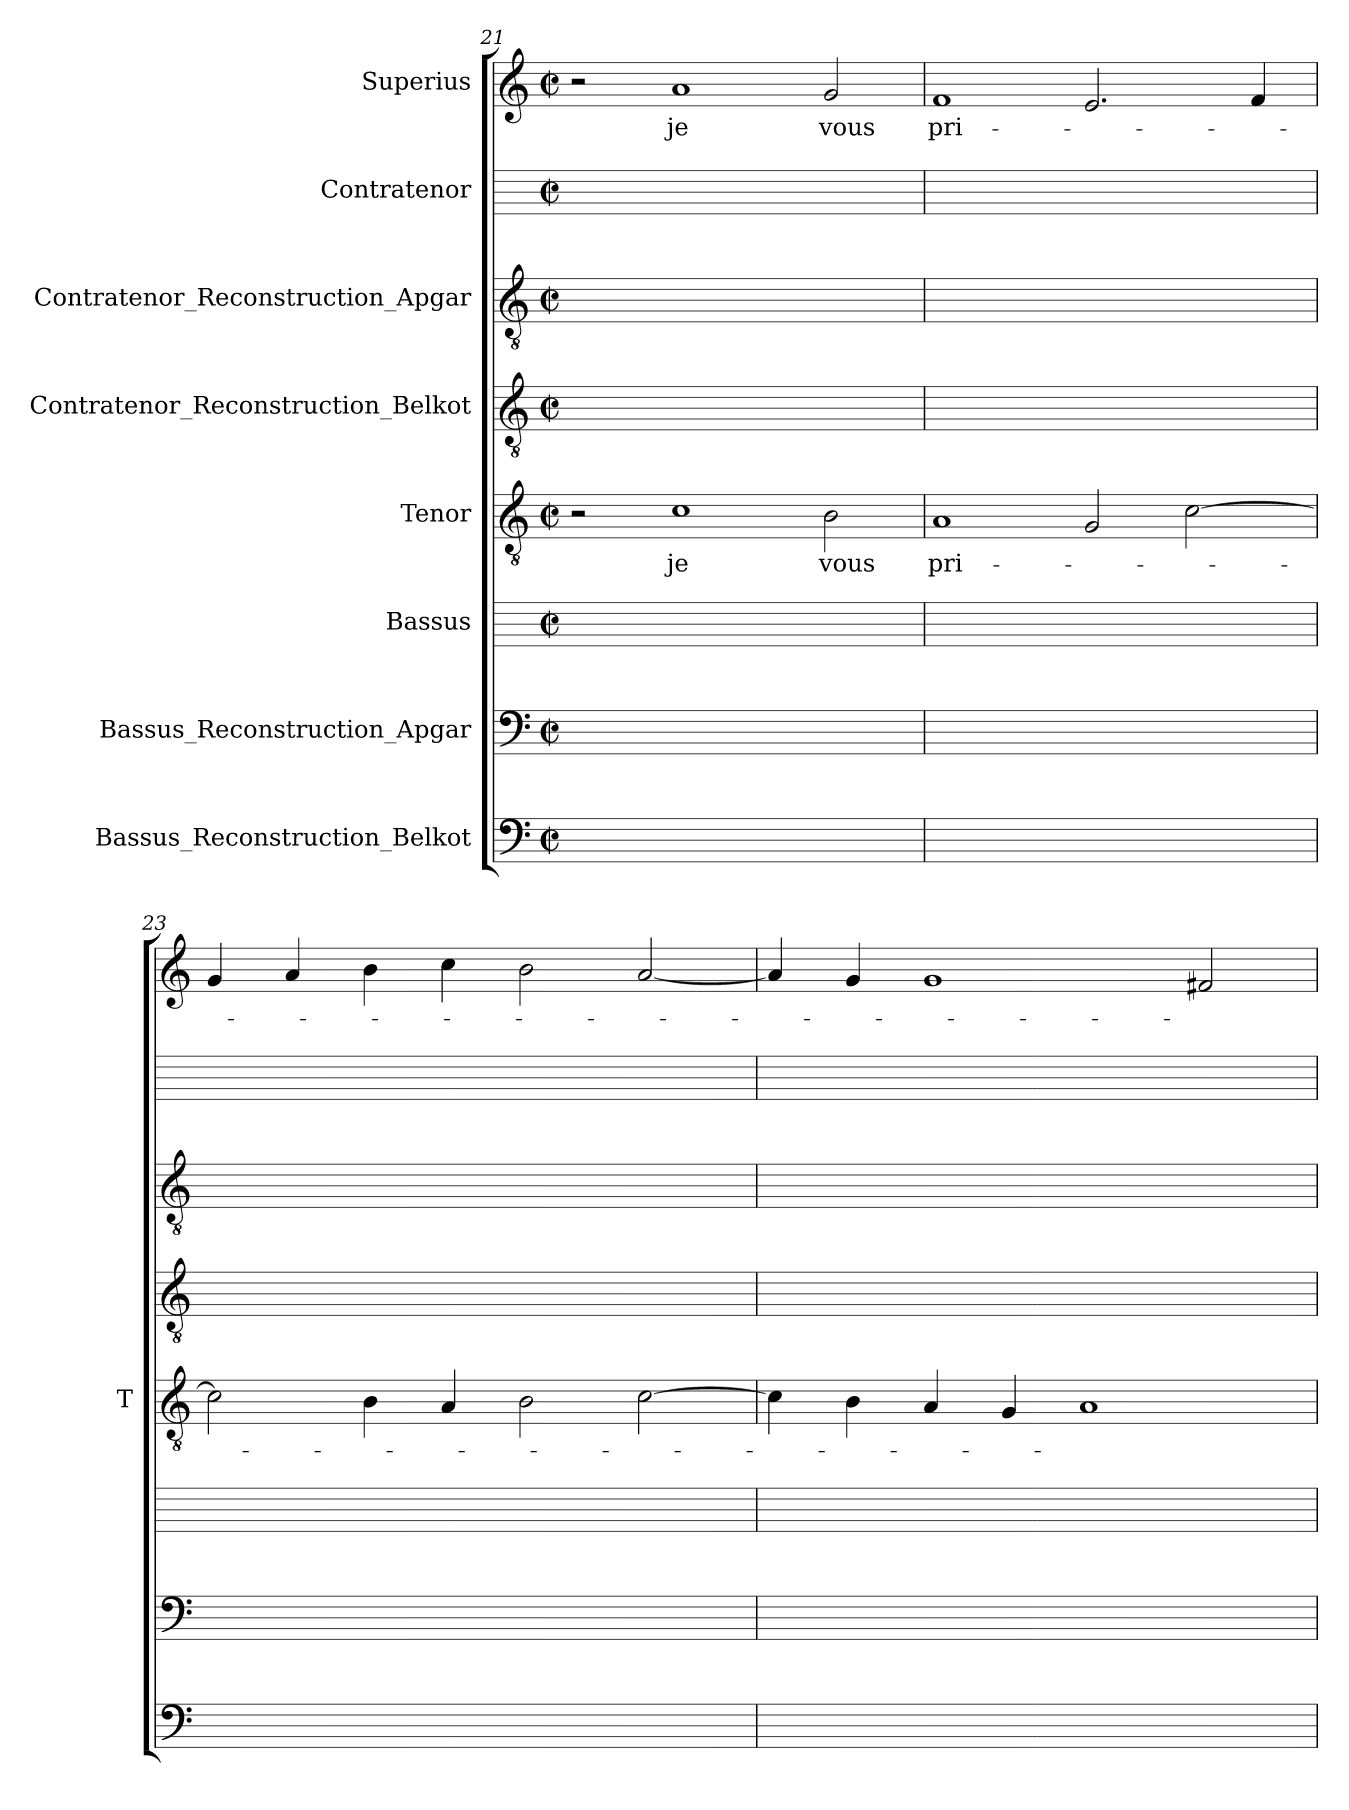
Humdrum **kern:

**kern	**kern	**kern	**kern	**text	**kern	**kern	**kern	**kern	**text
*part8	*part7	*part6	*part5	*part5	*part4	*part3	*part2	*part1	*part1
*staff8	*staff7	*staff6	*staff5	*staff5	*staff4	*staff3	*staff2	*staff1	*staff1
*I"Bassus_Reconstruction_Belkot	*I"Bassus_Reconstruction_Apgar	*I"Bassus	*I"Tenor	*	*I"Contratenor_Reconstruction_Belkot	*I"Contratenor_Reconstruction_Apgar	*I"Contratenor	*I"Superius	*
*	*	*	*I'T	*	*	*	*	*	*
*clefF4	*clefF4	*	*clefGv2	*	*clefGv2	*clefGv2	*	*clefG2	*
*k[]	*k[]	*	*k[]	*	*k[]	*k[]	*	*k[]	*
*C:	*C:	*	*C:	*	*C:	*C:	*	*C:	*
*M2/2	*M2/2	*M2/2	*M2/2	*	*M2/2	*M2/2	*M2/2	*M2/2	*
*met(c|)	*met(c|)	*met(c|)	*met(c|)	*	*met(c|)	*met(c|)	*met(c|)	*met(c|)	*
=21	=21	=21	=21	=21	=21	=21	=21	=21	=21
0ryy	0ryy	0ryy	2r	.	0ryy	0ryy	0ryy	2r	.
.	.	.	1c	-je	.	.	.	1a	-je
.	.	.	2B	-vous	.	.	.	2g	-vous
=22	=22	=22	=22	=22	=22	=22	=22	=22	=22
0ryy	0ryy	0ryy	1A	pri-	0ryy	0ryy	0ryy	1f	pri-
.	.	.	2G	.	.	.	.	2.e	.
.	.	.	[2c	.	.	.	.	.	.
.	.	.	.	.	.	.	.	4f	.
!!LO:PB:g=z
=23	=23	=23	=23	=23	=23	=23	=23	=23	=23
0ryy	0ryy	0ryy	2c]	.	0ryy	0ryy	0ryy	4g	.
.	.	.	.	.	.	.	.	4a	.
.	.	.	4B	.	.	.	.	4b	.
.	.	.	4A	.	.	.	.	4cc	.
.	.	.	2B	.	.	.	.	2b	.
.	.	.	[2c	.	.	.	.	[2a	.
=24	=24	=24	=24	=24	=24	=24	=24	=24	=24
0ryy	0ryy	0ryy	4c]	.	0ryy	0ryy	0ryy	4a]	.
.	.	.	4B	.	.	.	.	4g	.
.	.	.	4A	.	.	.	.	1g	.
.	.	.	4G	.	.	.	.	.	.
.	.	.	1A	.	.	.	.	.	.
.	.	.	.	.	.	.	.	2f#X	.
=	=	=	=	=	=	=	=	=	=
*-	*-	*-	*-	*-	*-	*-	*-	*-	*-
